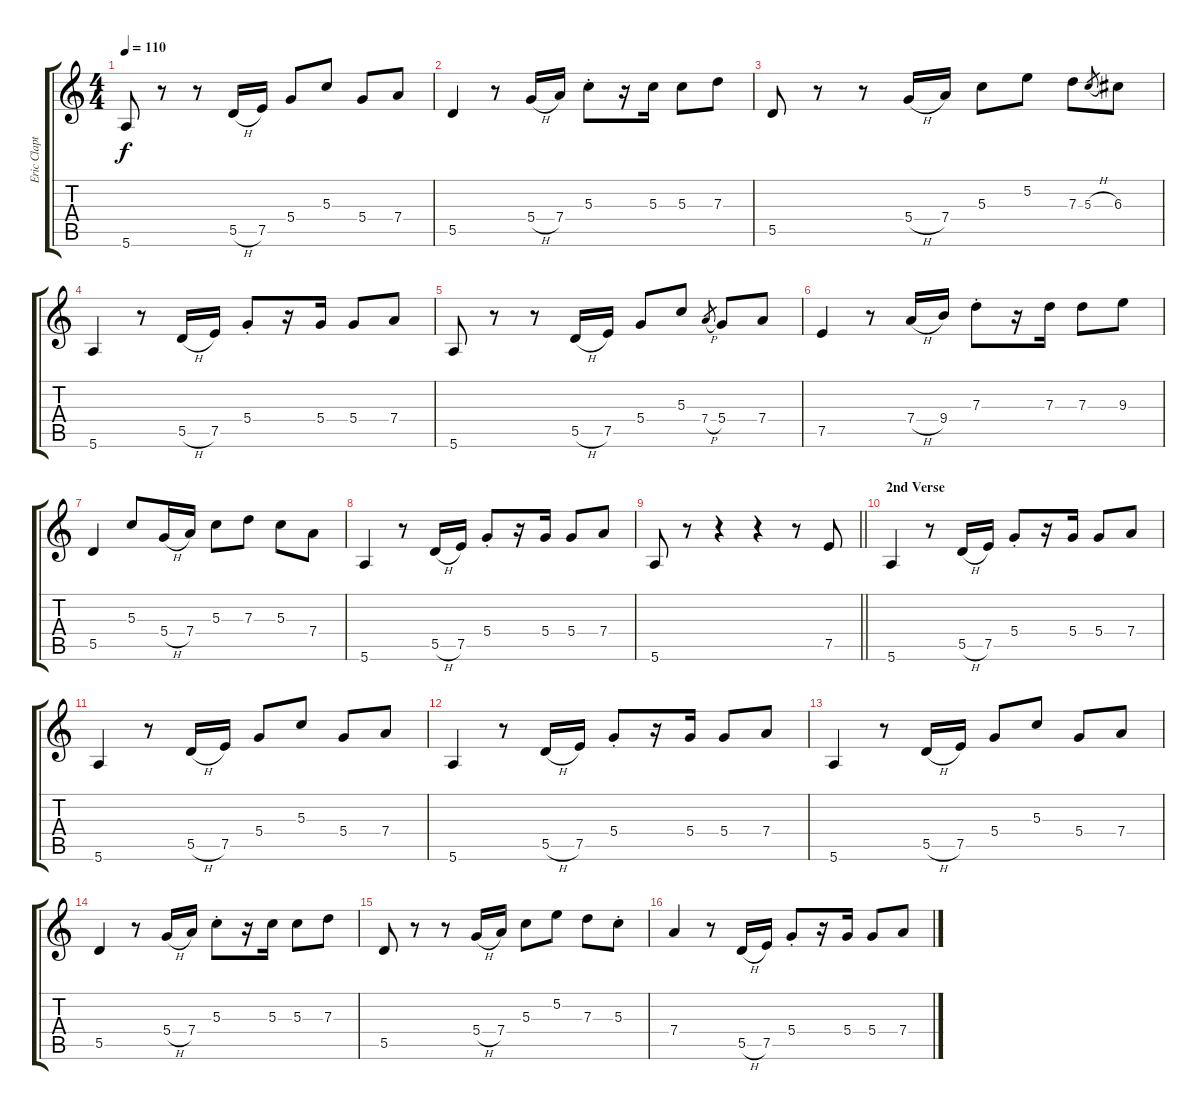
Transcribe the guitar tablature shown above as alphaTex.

\track ("Eric Clapton - Electric Guitar" "Eric Clapt") {instrument overdrivenguitar}
\staff {score tabs}
\tuning (E4 B3 G3 D3 A2 E2) {hide}
\ts (4 4)
\tempo 110
\clef g2
\ks c
5.6.8{dy f} r.8 r.8 5.5{h}.16 7.5.16 5.4.8 5.3.8 5.4.8 7.4.8 |
5.5.4 r.8 5.4{h}.16 7.4.16 5.3{st}.8 r.16 5.3.16 5.3.8 7.3.8 |
5.5.8 r.8 r.8 5.4{h}.16 7.4.16 5.3.8 5.2.8 7.3.8 5.3{h}.8{gr} 6.3.8 |
5.6.4 r.8 5.5{h}.16 7.5.16 5.4{st}.8 r.16 5.4.16 5.4.8 7.4.8 |
5.6.8 r.8 r.8 5.5{h}.16 7.5.16 5.4.8 5.3.8 7.4{h}.8{gr} 5.4.8 7.4.8 |
7.5.4 r.8 7.4{h}.16 9.4.16 7.3{st}.8 r.16 7.3.16 7.3.8 9.3.8 |
5.5.4 5.3.8 5.4{h}.16 7.4.16 5.3.8 7.3.8 5.3.8 7.4.8 |
5.6.4 r.8 5.5{h}.16 7.5.16 5.4{st}.8 r.16 5.4.16 5.4.8 7.4.8 |
\barLineRight lightlight
5.6.8 r.8 r.4 r.4 r.8 7.5.8 |
\section ("" "2nd Verse")
5.6.4 r.8 5.5{h}.16 7.5.16 5.4{st}.8 r.16 5.4.16 5.4.8 7.4.8 |
5.6.4 r.8 5.5{h}.16 7.5.16 5.4.8 5.3.8 5.4.8 7.4.8 |
5.6.4 r.8 5.5{h}.16 7.5.16 5.4{st}.8 r.16 5.4.16 5.4.8 7.4.8 |
5.6.4 r.8 5.5{h}.16 7.5.16 5.4.8 5.3.8 5.4.8 7.4.8 |
5.5.4 r.8 5.4{h}.16 7.4.16 5.3{st}.8 r.16 5.3.16 5.3.8 7.3.8 |
5.5.8 r.8 r.8 5.4{h}.16 7.4.16 5.3.8 5.2.8 7.3.8 5.3{st}.8 |
7.4.4 r.8 5.5{h}.16 7.5.16 5.4{st}.8 r.16 5.4.16 5.4.8 7.4.8
